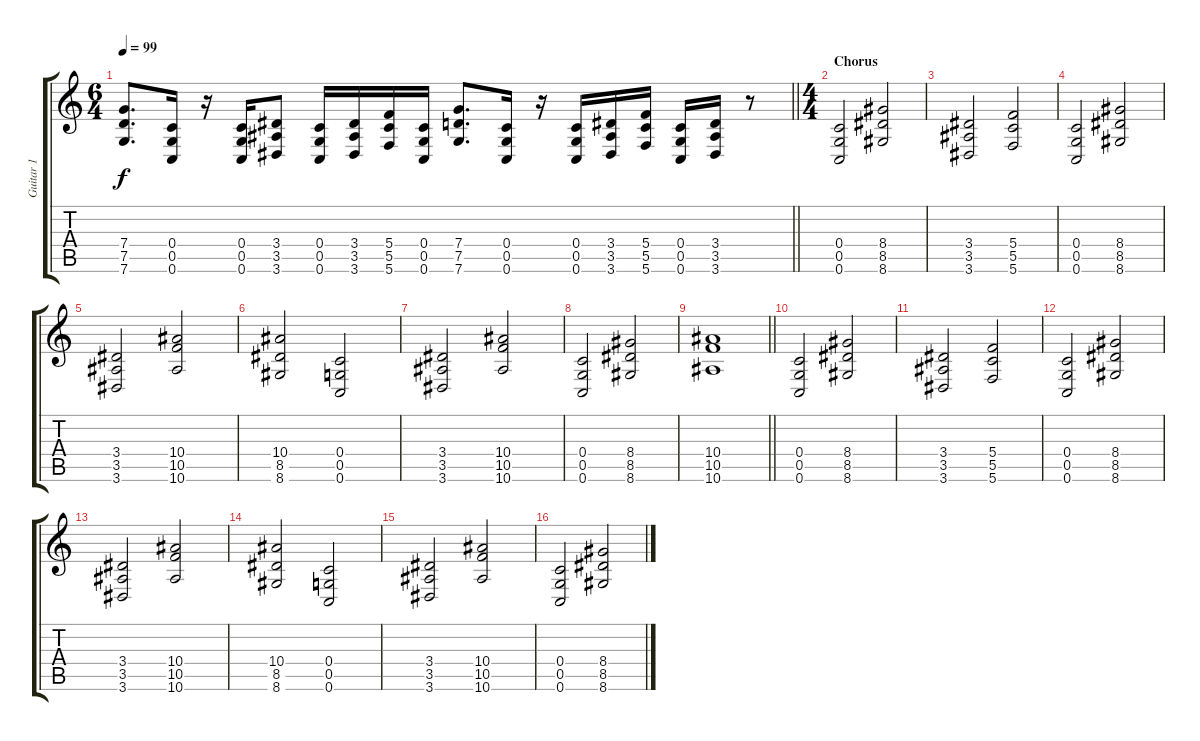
\track ("Guitar 1" "Guitar 1") {instrument distortionguitar}
\staff {score tabs}
\tuning (D4 A3 F3 C3 G2 C2) {hide}
\ts (6 4)
\tempo 99
\clef g2
\barLineRight lightlight
\ks c
(7.4 7.5 7.6).8{d dy f} (0.4 0.5 0.6).16 r.16 (0.4 0.5 0.6).16 (3.4 3.5 3.6).8 (0.4 0.5 0.6).16 (3.4 3.5 3.6).16 (5.4 5.5 5.6).16 (0.4 0.5 0.6).16 (7.4 7.5 7.6).8{d} (0.4 0.5 0.6).16 r.16 (0.4 0.5 0.6).16 (3.4 3.5 3.6).16 (5.4 5.5 5.6).16 (0.4 0.5 0.6).16 (3.4 3.5 3.6).16 r.8 |
\ts (4 4)
\section ("" "Chorus")
(0.4 0.5 0.6).2 (8.4 8.5 8.6).2 |
(3.4 3.5 3.6).2 (5.4 5.5 5.6).2 |
(0.4 0.5 0.6).2 (8.4 8.5 8.6).2 |
(3.4 3.5 3.6).2 (10.4 10.5 10.6).2 |
(10.4 8.5 8.6).2 (0.4 0.5 0.6).2 |
(3.4 3.5 3.6).2 (10.4 10.5 10.6).2 |
(0.4 0.5 0.6).2 (8.4 8.5 8.6).2 |
\barLineRight lightlight
(10.4 10.5 10.6).1 |
(0.4 0.5 0.6).2 (8.4 8.5 8.6).2 |
(3.4 3.5 3.6).2 (5.4 5.5 5.6).2 |
(0.4 0.5 0.6).2 (8.4 8.5 8.6).2 |
(3.4 3.5 3.6).2 (10.4 10.5 10.6).2 |
(10.4 8.5 8.6).2 (0.4 0.5 0.6).2 |
(3.4 3.5 3.6).2 (10.4 10.5 10.6).2 |
(0.4 0.5 0.6).2 (8.4 8.5 8.6).2
